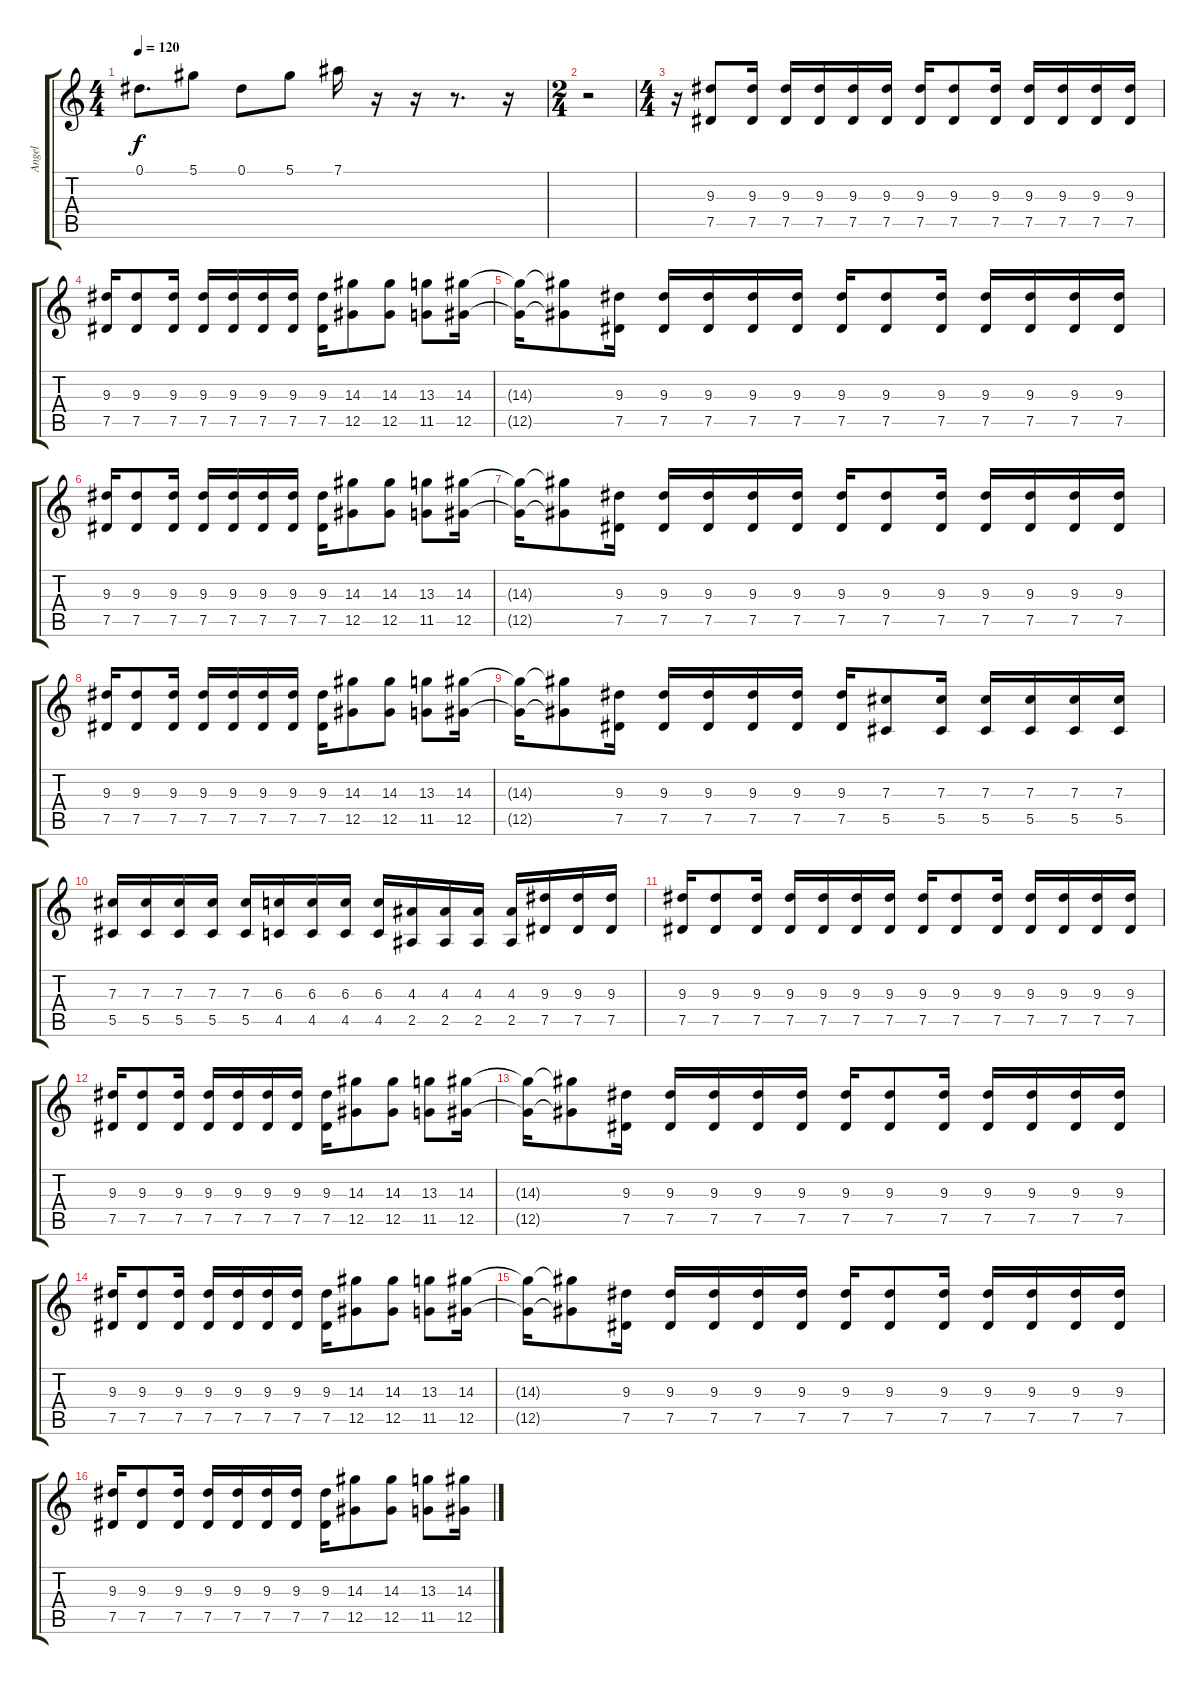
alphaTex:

\track ("Angel" "Angel") {instrument distortionguitar}
\staff {score tabs}
\tuning (Eb4 Bb3 Gb3 Db3 Ab2 Db2) {hide}
\ts (4 4)
\tempo 120
\clef g2
\ks c
0.1.8{d dy f} 5.1.8 0.1.8 5.1.8 7.1.16 r.16 r.16 r.8{d} r.16 |
\ts (2 4)
r.2 |
\ts (4 4)
r.16 (9.3 7.5).8 (9.3 7.5).16 (9.3 7.5).16 (9.3 7.5).16 (9.3 7.5).16 (9.3 7.5).16 (9.3 7.5).16 (9.3 7.5).8 (9.3 7.5).16 (9.3 7.5).16 (9.3 7.5).16 (9.3 7.5).16 (9.3 7.5).16 |
(9.3 7.5).16 (9.3 7.5).8 (9.3 7.5).16 (9.3 7.5).16 (9.3 7.5).16 (9.3 7.5).16 (9.3 7.5).16 (9.3 7.5).16 (14.3 12.5).8 (14.3 12.5).8 (13.3 11.5).8 (14.3 12.5).16 |
(14.3{t} 12.5{t}).16 (14.3{t} 12.5{t}).8 (9.3 7.5).16 (9.3 7.5).16 (9.3 7.5).16 (9.3 7.5).16 (9.3 7.5).16 (9.3 7.5).16 (9.3 7.5).8 (9.3 7.5).16 (9.3 7.5).16 (9.3 7.5).16 (9.3 7.5).16 (9.3 7.5).16 |
(9.3 7.5).16 (9.3 7.5).8 (9.3 7.5).16 (9.3 7.5).16 (9.3 7.5).16 (9.3 7.5).16 (9.3 7.5).16 (9.3 7.5).16 (14.3 12.5).8 (14.3 12.5).8 (13.3 11.5).8 (14.3 12.5).16 |
(14.3{t} 12.5{t}).16 (14.3{t} 12.5{t}).8 (9.3 7.5).16 (9.3 7.5).16 (9.3 7.5).16 (9.3 7.5).16 (9.3 7.5).16 (9.3 7.5).16 (9.3 7.5).8 (9.3 7.5).16 (9.3 7.5).16 (9.3 7.5).16 (9.3 7.5).16 (9.3 7.5).16 |
(9.3 7.5).16 (9.3 7.5).8 (9.3 7.5).16 (9.3 7.5).16 (9.3 7.5).16 (9.3 7.5).16 (9.3 7.5).16 (9.3 7.5).16 (14.3 12.5).8 (14.3 12.5).8 (13.3 11.5).8 (14.3 12.5).16 |
(14.3{t} 12.5{t}).16 (14.3{t} 12.5{t}).8 (9.3 7.5).16 (9.3 7.5).16 (9.3 7.5).16 (9.3 7.5).16 (9.3 7.5).16 (9.3 7.5).16 (7.3 5.5).8 (7.3 5.5).16 (7.3 5.5).16 (7.3 5.5).16 (7.3 5.5).16 (7.3 5.5).16 |
(7.3 5.5).16 (7.3 5.5).16 (7.3 5.5).16 (7.3 5.5).16 (7.3 5.5).16 (6.3 4.5).16 (6.3 4.5).16 (6.3 4.5).16 (6.3 4.5).16 (4.3 2.5).16 (4.3 2.5).16 (4.3 2.5).16 (4.3 2.5).16 (9.3 7.5).16 (9.3 7.5).16 (9.3 7.5).16 |
(9.3 7.5).16 (9.3 7.5).8 (9.3 7.5).16 (9.3 7.5).16 (9.3 7.5).16 (9.3 7.5).16 (9.3 7.5).16 (9.3 7.5).16 (9.3 7.5).8 (9.3 7.5).16 (9.3 7.5).16 (9.3 7.5).16 (9.3 7.5).16 (9.3 7.5).16 |
(9.3 7.5).16 (9.3 7.5).8 (9.3 7.5).16 (9.3 7.5).16 (9.3 7.5).16 (9.3 7.5).16 (9.3 7.5).16 (9.3 7.5).16 (14.3 12.5).8 (14.3 12.5).8 (13.3 11.5).8 (14.3 12.5).16 |
(14.3{t} 12.5{t}).16 (14.3{t} 12.5{t}).8 (9.3 7.5).16 (9.3 7.5).16 (9.3 7.5).16 (9.3 7.5).16 (9.3 7.5).16 (9.3 7.5).16 (9.3 7.5).8 (9.3 7.5).16 (9.3 7.5).16 (9.3 7.5).16 (9.3 7.5).16 (9.3 7.5).16 |
(9.3 7.5).16 (9.3 7.5).8 (9.3 7.5).16 (9.3 7.5).16 (9.3 7.5).16 (9.3 7.5).16 (9.3 7.5).16 (9.3 7.5).16 (14.3 12.5).8 (14.3 12.5).8 (13.3 11.5).8 (14.3 12.5).16 |
(14.3{t} 12.5{t}).16 (14.3{t} 12.5{t}).8 (9.3 7.5).16 (9.3 7.5).16 (9.3 7.5).16 (9.3 7.5).16 (9.3 7.5).16 (9.3 7.5).16 (9.3 7.5).8 (9.3 7.5).16 (9.3 7.5).16 (9.3 7.5).16 (9.3 7.5).16 (9.3 7.5).16 |
(9.3 7.5).16 (9.3 7.5).8 (9.3 7.5).16 (9.3 7.5).16 (9.3 7.5).16 (9.3 7.5).16 (9.3 7.5).16 (9.3 7.5).16 (14.3 12.5).8 (14.3 12.5).8 (13.3 11.5).8 (14.3 12.5).16
